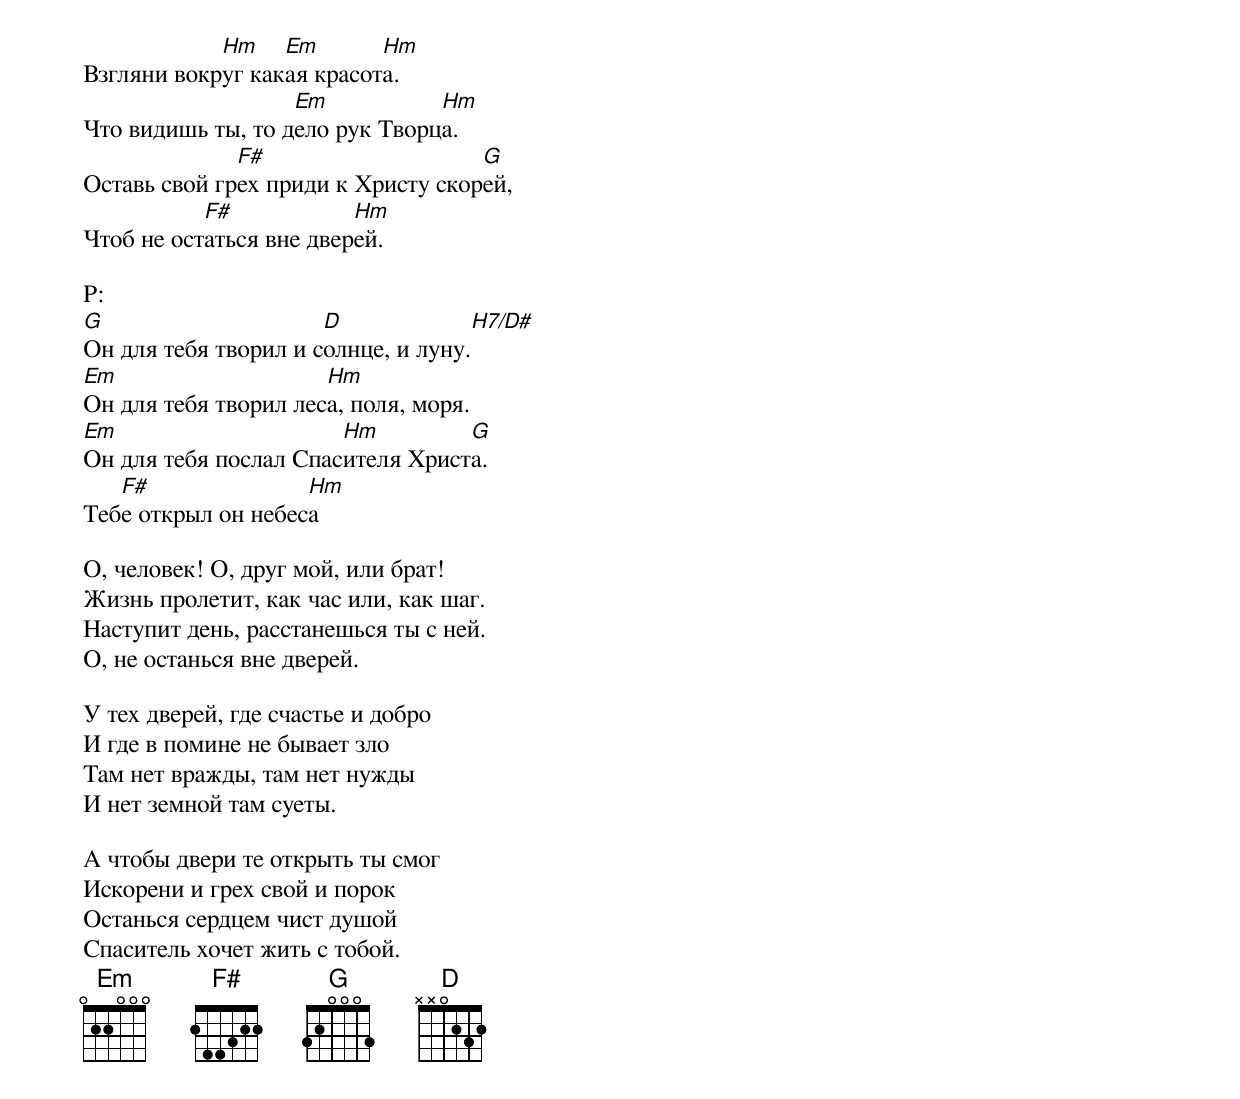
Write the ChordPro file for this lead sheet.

Взгляни вокр[Hm]уг как[Em]ая красот[Hm]а.
Что видишь ты, то д[Em]ело рук Творц[Hm]а.
Оставь свой гр[F#]ех приди к Христу скор[G]ей,
Чтоб не ост[F#]аться вне двер[Hm]ей.

P:
[G]Он для тебя творил и с[D]олнце, и луну.[H7/D#]
[Em]Он для тебя творил лес[Hm]а, поля, моря.
[Em]Он для тебя послал Спас[Hm]ителя Христ[G]а.
Теб[F#]е открыл он небес[Hm]а

О, человек! О, друг мой, или брат!
Жизнь пролетит, как час или, как шаг.
Наступит день, расстанешься ты с ней.
О, не останься вне дверей.

У тех дверей, где счастье и добро
И где в помине не бывает зло
Там нет вражды, там нет нужды
И нет земной там суеты.

А чтобы двери те открыть ты смог
Искорени и грех свой и порок
Останься сердцем чист душой
Спаситель хочет жить с тобой.
